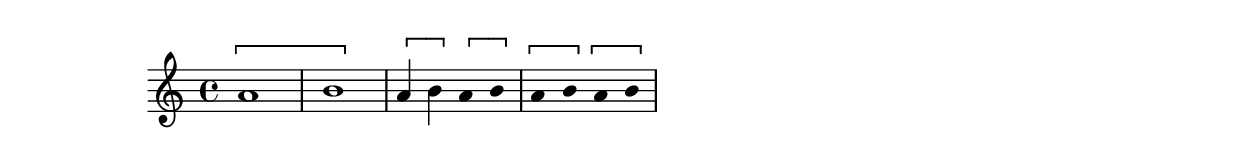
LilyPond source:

\version "2.21.0"

\header {
  texidoc = "Ligature brackets should align to visible or transparent
stems only. For stemless notes they should span the whole note width."
}

\relative {
  \[ a'1 b \]
  \[ a4 b \]
  \hide Stem
  \[ a b \]
  \omit Stem % stencil = ##f
  \[ a4 b \]
  \override Stem.stencil = #'()
  \[ a b \]
}